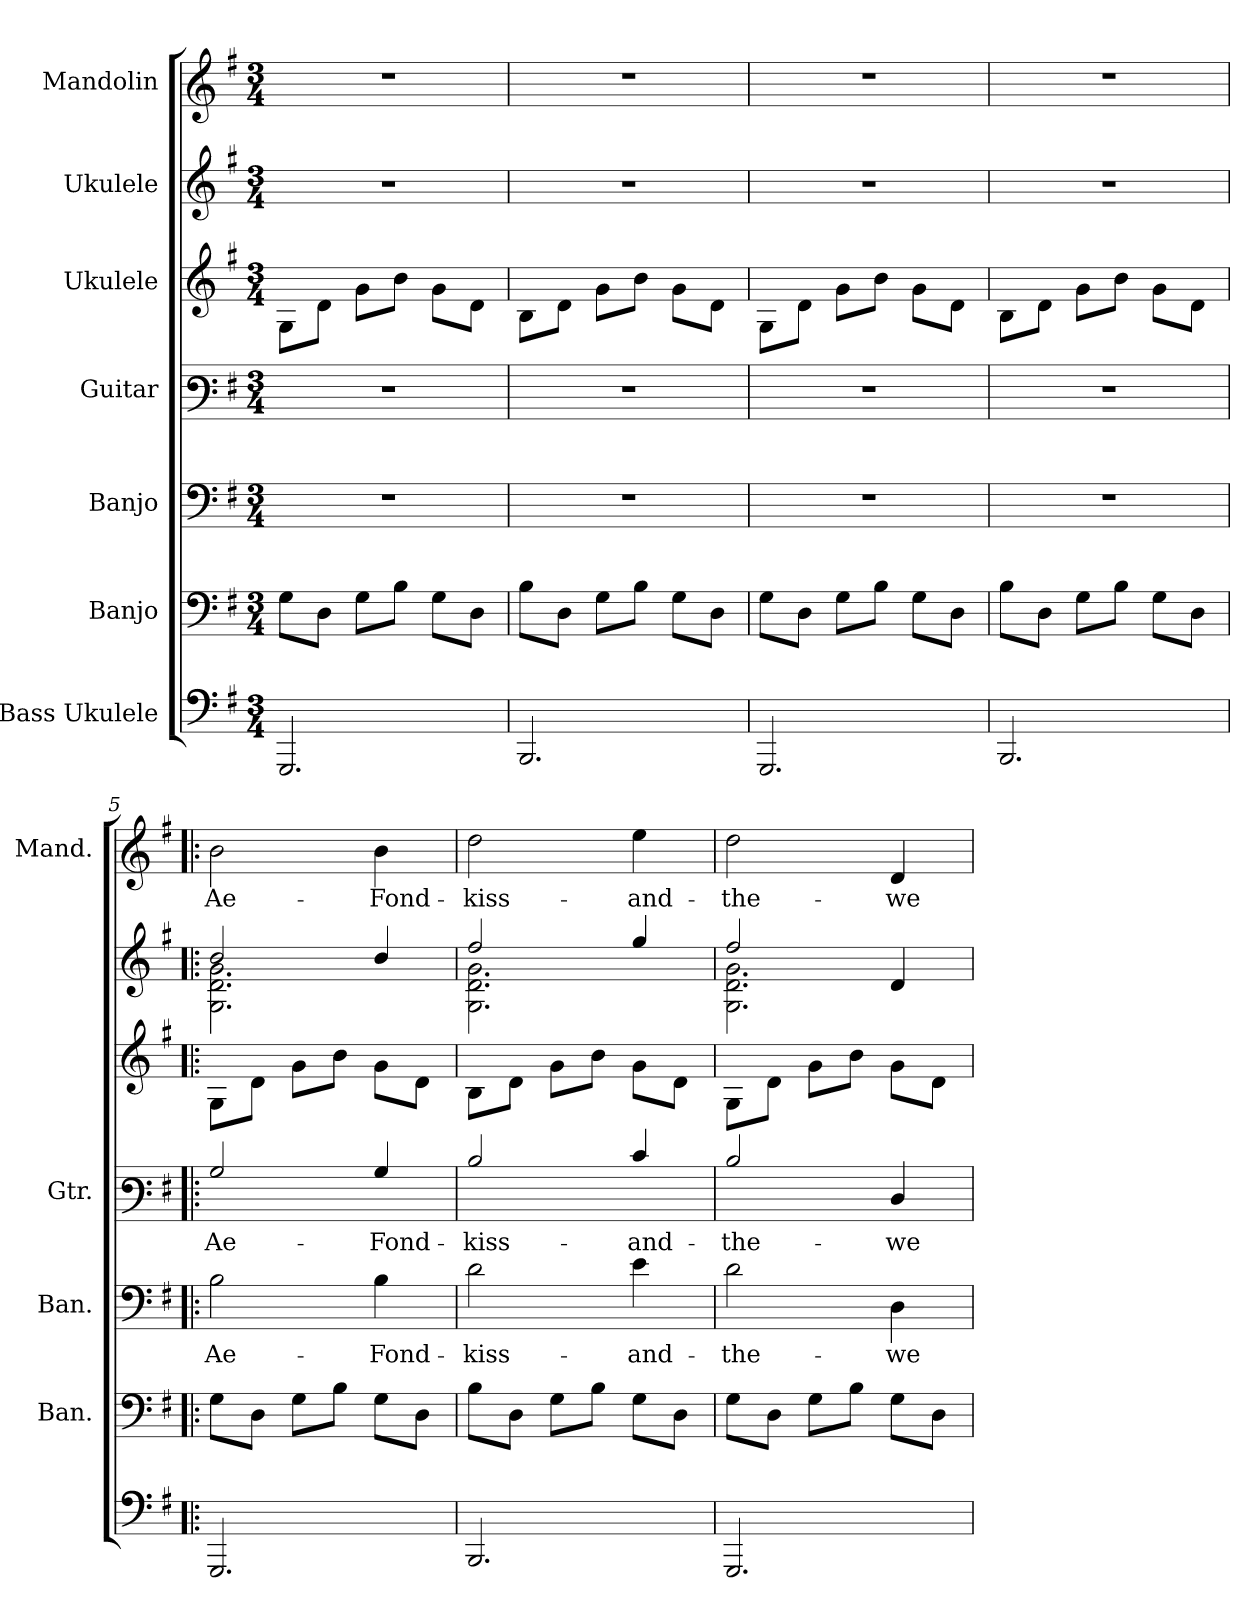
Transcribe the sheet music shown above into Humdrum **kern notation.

**kern	**kern	**kern	**text	**kern	**text	**kern	**kern	**kern	**text
*part7	*part6	*part5	*part5	*part4	*part4	*part3	*part2	*part1	*part1
*staff7	*staff6	*staff5	*staff5	*staff4	*staff4	*staff3	*staff2	*staff1	*staff1
*I"Bass Ukulele	*I"Banjo	*I"Banjo	*	*I"Guitar	*	*I"Ukulele	*I"Ukulele	*I"Mandolin	*
*	*I'Ban.	*I'Ban.	*	*I'Gtr.	*	*	*	*I'Mand.	*
!!LO:PB:g=z
*stria4	*stria5	*stria5	*	*stria6	*	*stria4	*stria4	*	*
*	*	*	*	*	*	*	*	*clefG2	*
*k[f#]	*k[f#]	*k[f#]	*	*k[f#]	*	*k[f#]	*k[f#]	*k[f#]	*
*G:	*G:	*G:	*	*G:	*	*G:	*G:	*G:	*
*M3/4	*M3/4	*M3/4	*	*M3/4	*	*M3/4	*M3/4	*M3/4	*
=1	=1	=1	=1	=1	=1	=1	=1	=1	=1
!	!	!LO:N:vis=1	!	!LO:N:vis=1	!	!	!LO:N:vis=1	!LO:N:vis=1	!
2.GGGi/	8Gj\L	2.r	.	2.r	.	8Gj\L	2.r	2.r	.
.	8Dj\J	.	.	.	.	8dj\J	.	.	.
.	8Gj\L	.	.	.	.	8gj\L	.	.	.
.	8Bj\J	.	.	.	.	8bj\J	.	.	.
.	8Gj\L	.	.	.	.	8gj\L	.	.	.
.	8Dj\J	.	.	.	.	8dj\J	.	.	.
=2	=2	=2	=2	=2	=2	=2	=2	=2	=2
!	!	!LO:N:vis=1	!	!LO:N:vis=1	!	!	!LO:N:vis=1	!LO:N:vis=1	!
2.BBBi/	8Bj\L	2.r	.	2.r	.	8Bj\L	2.r	2.r	.
.	8Dj\J	.	.	.	.	8dj\J	.	.	.
.	8Gj\L	.	.	.	.	8gj\L	.	.	.
.	8Bj\J	.	.	.	.	8bj\J	.	.	.
.	8Gj\L	.	.	.	.	8gj\L	.	.	.
.	8Dj\J	.	.	.	.	8dj\J	.	.	.
=3	=3	=3	=3	=3	=3	=3	=3	=3	=3
!	!	!LO:N:vis=1	!	!LO:N:vis=1	!	!	!LO:N:vis=1	!LO:N:vis=1	!
2.GGGi/	8Gj\L	2.r	.	2.r	.	8Gj\L	2.r	2.r	.
.	8Dj\J	.	.	.	.	8dj\J	.	.	.
.	8Gj\L	.	.	.	.	8gj\L	.	.	.
.	8Bj\J	.	.	.	.	8bj\J	.	.	.
.	8Gj\L	.	.	.	.	8gj\L	.	.	.
.	8Dj\J	.	.	.	.	8dj\J	.	.	.
=4	=4	=4	=4	=4	=4	=4	=4	=4	=4
!	!	!LO:N:vis=1	!	!LO:N:vis=1	!	!	!LO:N:vis=1	!LO:N:vis=1	!
2.BBBi/	8Bj\L	2.r	.	2.r	.	8Bj\L	2.r	2.r	.
.	8Dj\J	.	.	.	.	8dj\J	.	.	.
.	8Gj\L	.	.	.	.	8gj\L	.	.	.
.	8Bj\J	.	.	.	.	8bj\J	.	.	.
.	8Gj\L	.	.	.	.	8gj\L	.	.	.
.	8Dj\J	.	.	.	.	8dj\J	.	.	.
=5!|:	=5!|:	=5!|:	=5!|:	=5!|:	=5!|:	=5!|:	=5!|:	=5!|:	=5!|:
!	!	!	!LO:LY:b:color=#00007F	!	!	!	!	!	!
!	!	!	!	!	!LO:LY:b:color=#00007F	!	!	!	!
*	*	*	*	*	*	*	*^	*	*
!	!	!	!	!	!	!	!	!	!	!LO:LY:b:color=#00007F
2.GGGi/	8Gj\L	2BZ\	Ae-	2BZ/	Ae-	8Gj\L	2bV/	2.GV\ 2.dV 2.gV	2bZ\	Ae-
.	8Dj\J	.	.	.	.	8dj\J	.	.	.	.
.	8Gj\L	.	.	.	.	8gj\L	.	.	.	.
.	8Bj\J	.	.	.	.	8bj\J	.	.	.	.
!	!	!	!LO:LY:b:color=#00007F	!	!	!	!	!	!	!
!	!	!	!	!	!LO:LY:b:color=#00007F	!	!	!	!	!
!	!	!	!	!	!	!	!	!	!	!LO:LY:b:color=#00007F
.	8Gj\L	4BZ\	-Fond-	4BZ/	-Fond-	8gj\L	4bV/	.	4bZ\	-Fond-
.	8Dj\J	.	.	.	.	8dj\J	.	.	.	.
=6	=6	=6	=6	=6	=6	=6	=6	=6	=6	=6
!	!	!	!LO:LY:b:color=#00007F	!	!	!	!	!	!	!
!	!	!	!	!	!LO:LY:b:color=#00007F	!	!	!	!	!
!	!	!	!	!	!	!	!	!	!	!LO:LY:b:color=#00007F
2.BBBi/	8Bj\L	2dZ\	-kiss-	2dZ/	-kiss-	8Bj\L	2ddV/	2.GV\ 2.dV 2.gV	2ddZ\	-kiss-
.	8Dj\J	.	.	.	.	8dj\J	.	.	.	.
.	8Gj\L	.	.	.	.	8gj\L	.	.	.	.
.	8Bj\J	.	.	.	.	8bj\J	.	.	.	.
!	!	!	!LO:LY:b:color=#00007F	!	!	!	!	!	!	!
!	!	!	!	!	!LO:LY:b:color=#00007F	!	!	!	!	!
!	!	!	!	!	!	!	!	!	!	!LO:LY:b:color=#00007F
.	8Gj\L	4eZ\	-and-	4eZ/	-and-	8gj\L	4eeV/	.	4eeZ\	-and-
.	8Dj\J	.	.	.	.	8dj\J	.	.	.	.
!!LO:LB:g=z
=7	=7	=7	=7	=7	=7	=7	=7	=7	=7	=7
!	!	!	!LO:LY:b:color=#00007F	!	!	!	!	!	!	!
!	!	!	!	!	!LO:LY:b:color=#00007F	!	!	!	!	!
!	!	!	!	!	!	!	!	!	!	!LO:LY:b:color=#00007F
2.GGGi/	8Gj\L	2dZ\	-the-	2dZ/	-the-	8Gj\L	2ddV/	2.GV\ 2.dV 2.gV	2ddZ\	-the-
.	8Dj\J	.	.	.	.	8dj\J	.	.	.	.
.	8Gj\L	.	.	.	.	8gj\L	.	.	.	.
.	8Bj\J	.	.	.	.	8bj\J	.	.	.	.
!	!	!	!LO:LY:b:color=#00007F	!	!	!	!	!	!	!
!	!	!	!	!	!LO:LY:b:color=#00007F	!	!	!	!	!
!	!	!	!	!	!	!	!	!	!	!LO:LY:b:color=#00007F
.	8Gj\L	4DZ\	-we-	4DZ/	-we-	8gj\L	4dV/	.	4dZ/	-we-
.	8Dj\J	.	.	.	.	8dj\J	.	.	.	.
*	*	*	*	*	*	*	*v	*v	*	*
=	=	=	=	=	=	=	=	=	=
*-	*-	*-	*-	*-	*-	*-	*-	*-	*-
